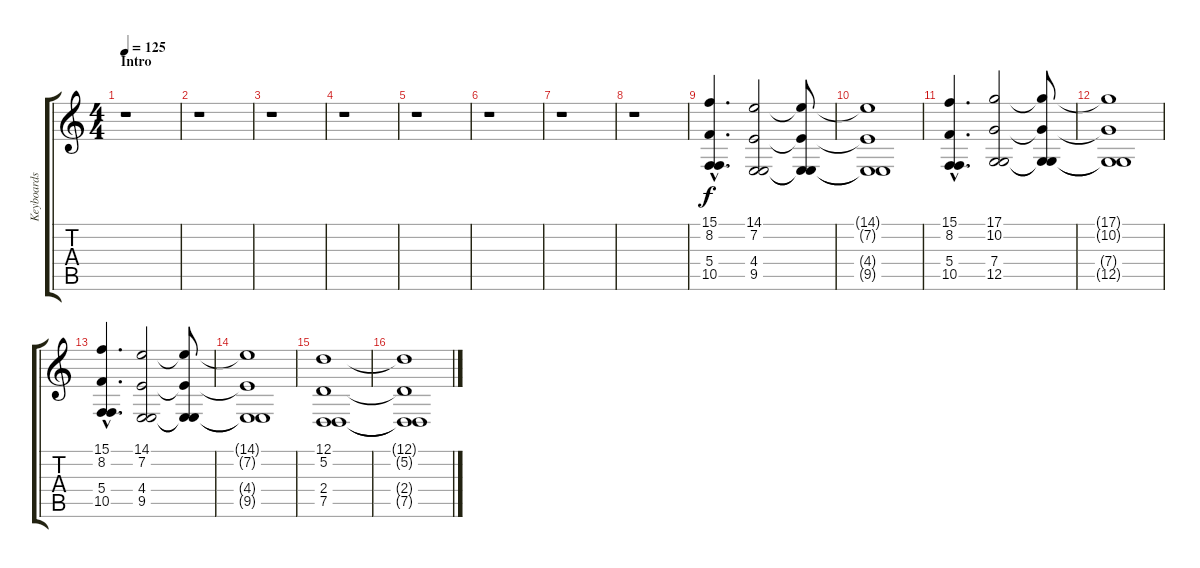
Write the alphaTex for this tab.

\track ("Keyboards" "Keyboards") {instrument acousticgrandpiano}
\staff {score tabs}
\tuning (D4 A3 F3 C3 G2 D2) {hide}
\ts (4 4)
\section ("" "Intro")
\tempo 125
\clef g2
\ks c
r.1{dy f instrument acousticgrandpiano} |
r.1 |
r.1 |
r.1 |
r.1 |
r.1 |
r.1 |
r.1 |
(15.1{hac} 8.2{hac} 5.4{hac} 10.5{hac}).4{d} (14.1 7.2 4.4 9.5).2 (14.1{t} 7.2{t} 4.4{t} 9.5{t}).8 |
(14.1{t} 7.2{t} 4.4{t} 9.5{t}).1 |
(15.1{hac} 8.2{hac} 5.4{hac} 10.5{hac}).4{d} (17.1 10.2 7.4 12.5).2 (17.1{t} 10.2{t} 7.4{t} 12.5{t}).8 |
(17.1{t} 10.2{t} 7.4{t} 12.5{t}).1 |
(15.1{hac} 8.2{hac} 5.4{hac} 10.5{hac}).4{d} (14.1 7.2 4.4 9.5).2 (14.1{t} 7.2{t} 4.4{t} 9.5{t}).8 |
(14.1{t} 7.2{t} 4.4{t} 9.5{t}).1 |
(12.1 5.2 2.4 7.5).1 |
(12.1{t} 5.2{t} 2.4{t} 7.5{t}).1
